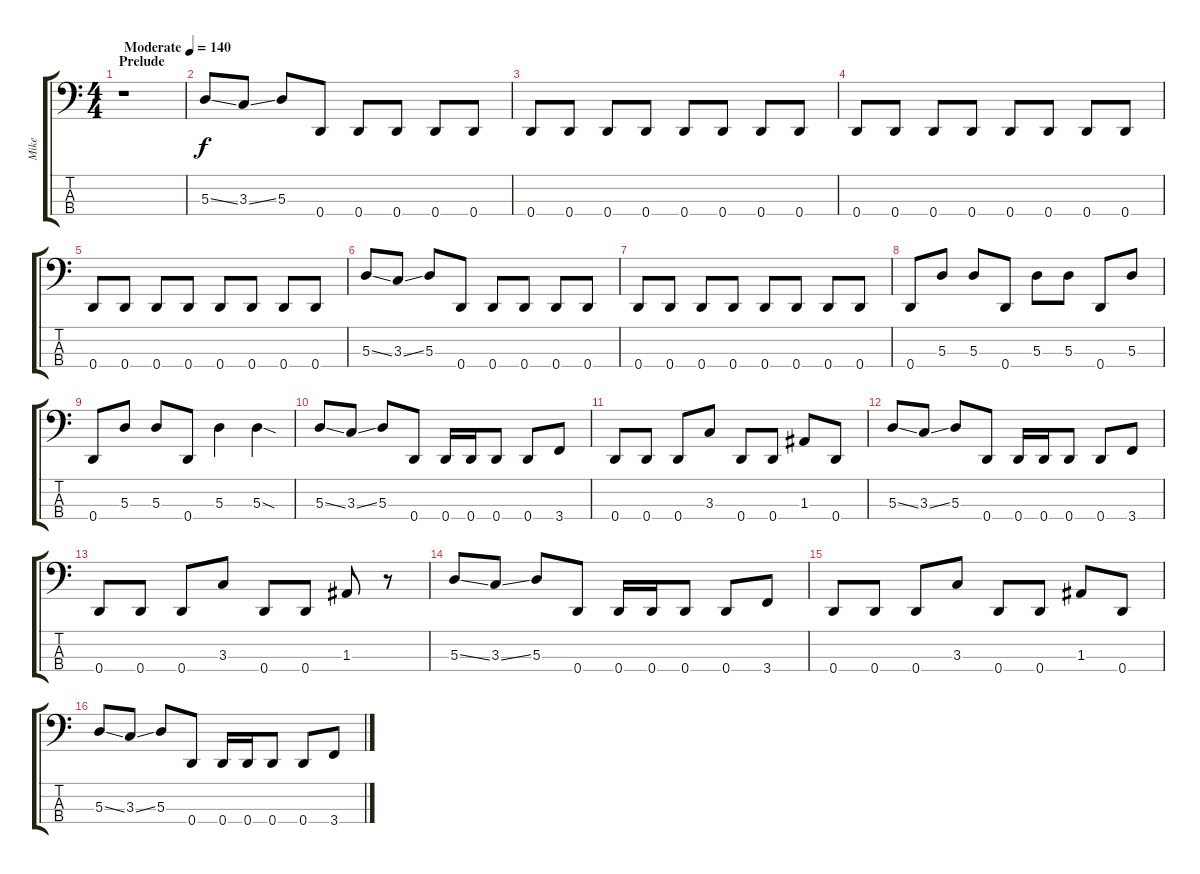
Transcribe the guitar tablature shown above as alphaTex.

\track ("Mike" "Mike") {instrument electricbasspick}
\staff {score tabs}
\tuning (G2 D2 A1 D1) {hide}
\ts (4 4)
\section ("" "Prelude")
\tempo (140 "Moderate")
\clef f4
\ks c
r.1{dy f instrument electricbasspick} |
5.3{ss}.8 3.3{ss}.8 5.3.8 0.4.8 0.4.8 0.4.8 0.4.8 0.4.8 |
0.4.8 0.4.8 0.4.8 0.4.8 0.4.8 0.4.8 0.4.8 0.4.8 |
0.4.8 0.4.8 0.4.8 0.4.8 0.4.8 0.4.8 0.4.8 0.4.8 |
0.4.8 0.4.8 0.4.8 0.4.8 0.4.8 0.4.8 0.4.8 0.4.8 |
5.3{ss}.8 3.3{ss}.8 5.3.8 0.4.8 0.4.8 0.4.8 0.4.8 0.4.8 |
0.4.8 0.4.8 0.4.8 0.4.8 0.4.8 0.4.8 0.4.8 0.4.8 |
0.4.8 5.3.8 5.3.8 0.4.8 5.3.8 5.3.8 0.4.8 5.3.8 |
0.4.8 5.3.8 5.3.8 0.4.8 5.3.4 5.3{sod}.4 |
5.3{ss}.8 3.3{ss}.8 5.3.8 0.4.8 0.4.16 0.4.16 0.4.8 0.4.8 3.4.8 |
0.4.8 0.4.8 0.4.8 3.3.8 0.4.8 0.4.8 1.3.8 0.4.8 |
5.3{ss}.8 3.3{ss}.8 5.3.8 0.4.8 0.4.16 0.4.16 0.4.8 0.4.8 3.4.8 |
0.4.8 0.4.8 0.4.8 3.3.8 0.4.8 0.4.8 1.3.8 r.8 |
5.3{ss}.8 3.3{ss}.8 5.3.8 0.4.8 0.4.16 0.4.16 0.4.8 0.4.8 3.4.8 |
0.4.8 0.4.8 0.4.8 3.3.8 0.4.8 0.4.8 1.3.8 0.4.8 |
5.3{ss}.8 3.3{ss}.8 5.3.8 0.4.8 0.4.16 0.4.16 0.4.8 0.4.8 3.4.8
